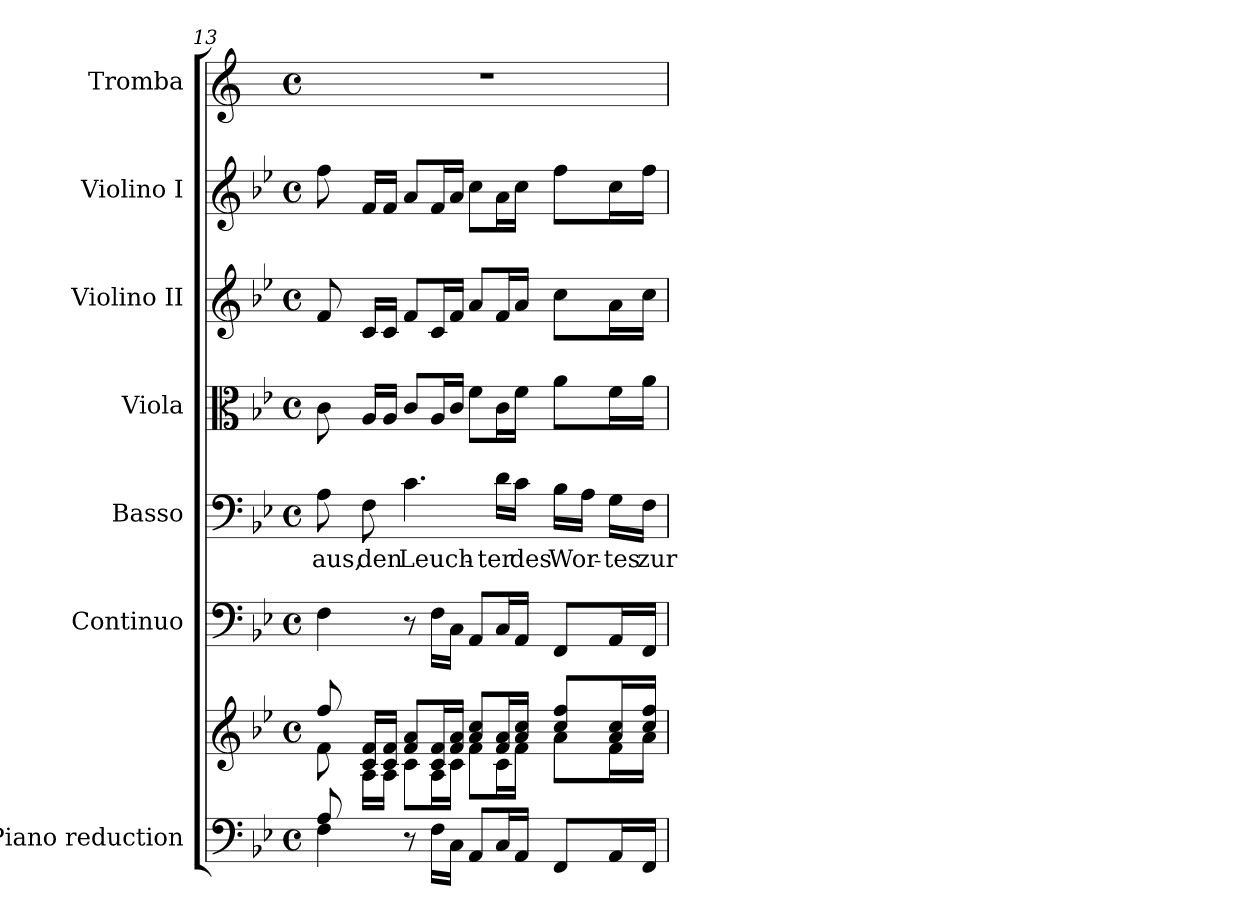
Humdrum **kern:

**kern	**kern	**kern	**kern	**text	**kern	**kern	**kern	**kern
*part7	*part7	*part6	*part5	*part5	*part4	*part3	*part2	*part1
*staff8	*staff7	*staff6	*staff5	*staff5	*staff4	*staff3	*staff2	*staff1
*I"Piano reduction	*	*I"Continuo	*I"Basso	*	*I"Viola	*I"Violino II	*I"Violino I	*I"Tromba
*I'Pno	*	*	*	*	*	*	*	*
!!LO:LB:g=z
*clefF4	*clefG2	*clefF4	*clefF4	*	*clefC3	*clefG2	*clefG2	*clefG2
*	*	*	*	*	*	*	*	*ITrd1c2
*k[b-e-]	*k[b-e-]	*k[b-e-]	*k[b-e-]	*	*k[b-e-]	*k[b-e-]	*k[b-e-]	*k[b-e-]
*M4/4	*M4/4	*M4/4	*M4/4	*	*M4/4	*M4/4	*M4/4	*M4/4
*met(c)	*met(c)	*met(c)	*met(c)	*	*met(c)	*met(c)	*met(c)	*met(c)
=13	=13	=13	=13	=13	=13	=13	=13	=13
*^	*^	*	*	*	*	*	*	*
!	!	!	!	!	!	!LO:LY:b	!	!	!	!
8A/	4F\	8ff/	8f\	4F\	8A\	aus,	8c\	8f/	8ff\	1r
!	!	!	!	!	!	!LO:LY:b	!	!	!	!
8ryy	.	16c/ 16f/LL	16A\LL	.	8F\	den	16A/LL	16c/LL	16f/LL	.
.	.	16c/ 16f/JJ	16A\JJ	.	.	.	16A/JJ	16c/JJ	16f/JJ	.
!	!	!	!	!	!	!LO:LY:b	!	!	!	!
8r	8ryy	8f/ 8a/L	8c\L	8r	4.c\	Leuch-	8c/L	8f/L	8a/L	.
16F\LL	8ryy	16c/ 16f/L	16A\L	16F\LL	.	.	16A/L	16c/L	16f/L	.
16C\JJ	.	16f/ 16a/JJ	16c\JJ	16C\JJ	.	.	16c/JJ	16f/JJ	16a/JJ	.
8AA/L	2ryy	8a/ 8cc/L	8f\L	8AA/L	.	.	8f\L	8a/L	8cc\L	.
!	!	!	!	!	!	!LO:LY:b	!	!	!	!
16C/L	.	16f/ 16a/L	16c\L	16C/L	16d\LL	ter	16c\L	16f/L	16a\L	.
!	!	!	!	!	!	!LO:LY:b	!	!	!	!
16AA/JJ	.	16a/ 16cc/JJ	16f\JJ	16AA/JJ	16c\JJ	des	16f\JJ	16a/JJ	16cc\JJ	.
!	!	!	!	!	!	!LO:LY:b	!	!	!	!
8FF/L	.	8cc/ 8ff/L	8a\L	8FF/L	16B-\LL	Wor-	8a\L	8cc\L	8ff\L	.
.	.	.	.	.	16A\JJ	.	.	.	.	.
!	!	!	!	!	!	!LO:LY:b	!	!	!	!
16AA/L	.	16a/ 16cc/L	16f\L	16AA/L	16G\LL	-tes	16f\L	16a\L	16cc\L	.
!	!	!	!	!	!	!LO:LY:b	!	!	!	!
16FF/JJ	.	16cc/ 16ff/JJ	16a\JJ	16FF/JJ	16F\JJ	zur	16a\JJ	16cc\JJ	16ff\JJ	.
*v	*v	*	*	*	*	*	*	*	*	*
*	*v	*v	*	*	*	*	*	*	*
=	=	=	=	=	=	=	=	=
*-	*-	*-	*-	*-	*-	*-	*-	*-
